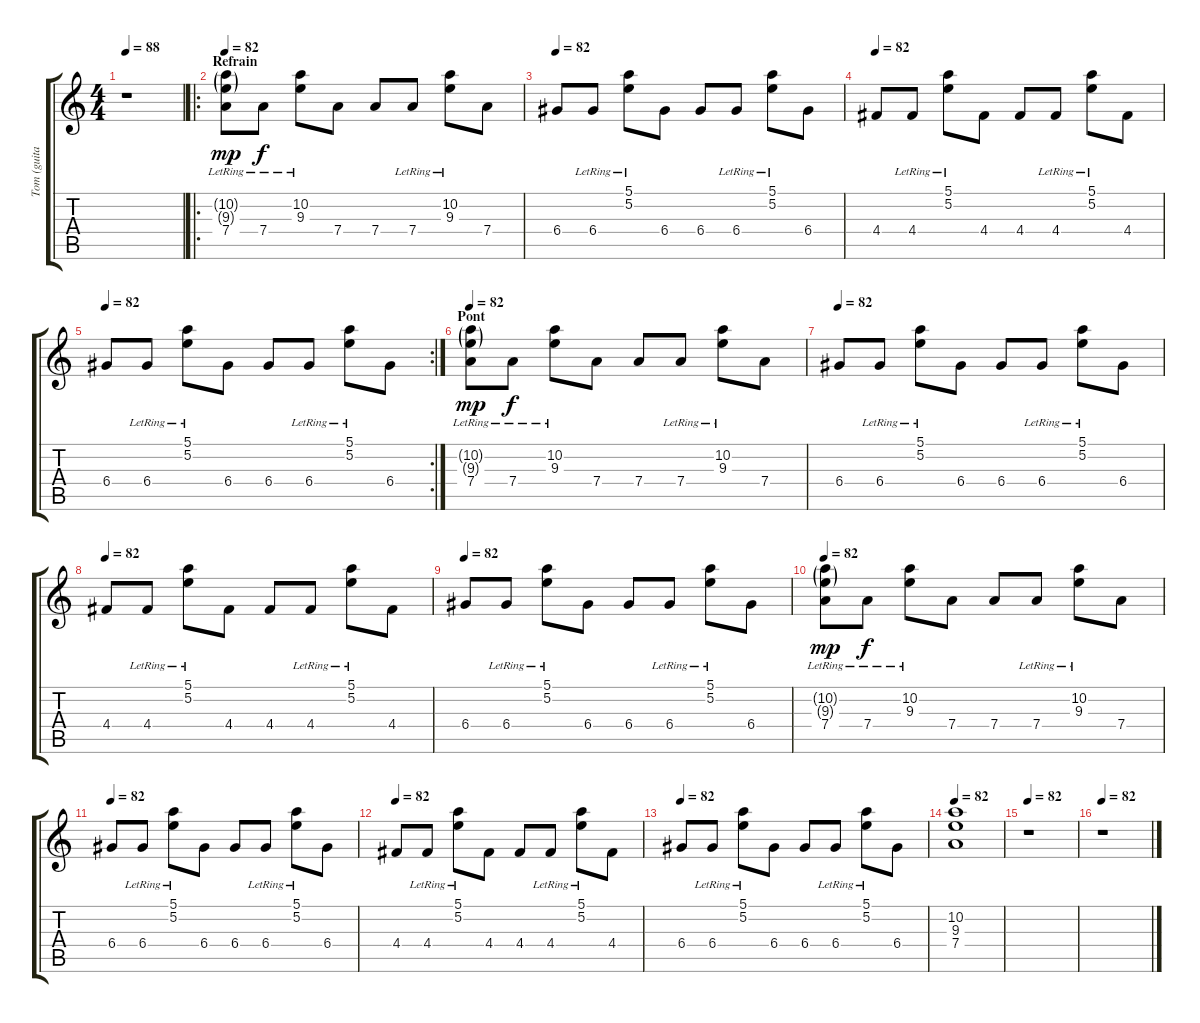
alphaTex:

\track ("Tom (guitare)" "Tom (guita") {instrument distortionguitar}
\staff {score tabs}
\tuning (E4 B3 G3 D3 A2 E2) {hide}
\ts (4 4)
\tempo 88
\clef g2
\ks c
r.1{dy f} |
\ro
\section ("" "Refrain")
\tempo 82
(10.2{g lr} 9.3{g lr} 7.4).8{dy mp} 7.4{lr}.8{dy f} (10.2{lr} 9.3{lr}).8 7.4.8 7.4.8 7.4{lr}.8 (10.2{lr} 9.3{lr}).8 7.4.8 |
\tempo 82
6.4.8 6.4{lr}.8 (5.1{lr} 5.2{lr}).8 6.4.8 6.4.8 6.4{lr}.8 (5.1{lr} 5.2{lr}).8 6.4.8 |
\tempo 82
4.4.8 4.4{lr}.8 (5.1{lr} 5.2{lr}).8 4.4.8 4.4.8 4.4{lr}.8 (5.1{lr} 5.2{lr}).8 4.4.8 |
\rc 2
\tempo 82
6.4.8 6.4{lr}.8 (5.1{lr} 5.2{lr}).8 6.4.8 6.4.8 6.4{lr}.8 (5.1{lr} 5.2{lr}).8 6.4.8 |
\section ("" "Pont")
\tempo 82
(10.2{g lr} 9.3{g lr} 7.4).8{dy mp} 7.4{lr}.8{dy f} (10.2{lr} 9.3{lr}).8 7.4.8 7.4.8 7.4{lr}.8 (10.2{lr} 9.3{lr}).8 7.4.8 |
\tempo 82
6.4.8 6.4{lr}.8 (5.1{lr} 5.2{lr}).8 6.4.8 6.4.8 6.4{lr}.8 (5.1{lr} 5.2{lr}).8 6.4.8 |
\tempo 82
4.4.8 4.4{lr}.8 (5.1{lr} 5.2{lr}).8 4.4.8 4.4.8 4.4{lr}.8 (5.1{lr} 5.2{lr}).8 4.4.8 |
\tempo 82
6.4.8 6.4{lr}.8 (5.1{lr} 5.2{lr}).8 6.4.8 6.4.8 6.4{lr}.8 (5.1{lr} 5.2{lr}).8 6.4.8 |
\tempo 82
(10.2{g lr} 9.3{g lr} 7.4).8{dy mp} 7.4{lr}.8{dy f} (10.2{lr} 9.3{lr}).8 7.4.8 7.4.8 7.4{lr}.8 (10.2{lr} 9.3{lr}).8 7.4.8 |
\tempo 82
6.4.8 6.4{lr}.8 (5.1{lr} 5.2{lr}).8 6.4.8 6.4.8 6.4{lr}.8 (5.1{lr} 5.2{lr}).8 6.4.8 |
\tempo 82
4.4.8 4.4{lr}.8 (5.1{lr} 5.2{lr}).8 4.4.8 4.4.8 4.4{lr}.8 (5.1{lr} 5.2{lr}).8 4.4.8 |
\tempo 82
6.4.8 6.4{lr}.8 (5.1{lr} 5.2{lr}).8 6.4.8 6.4.8 6.4{lr}.8 (5.1{lr} 5.2{lr}).8 6.4.8 |
\tempo 82
(10.2 9.3 7.4).1{volume 5} |
\tempo 82
r.1 |
\tempo 82
r.1
